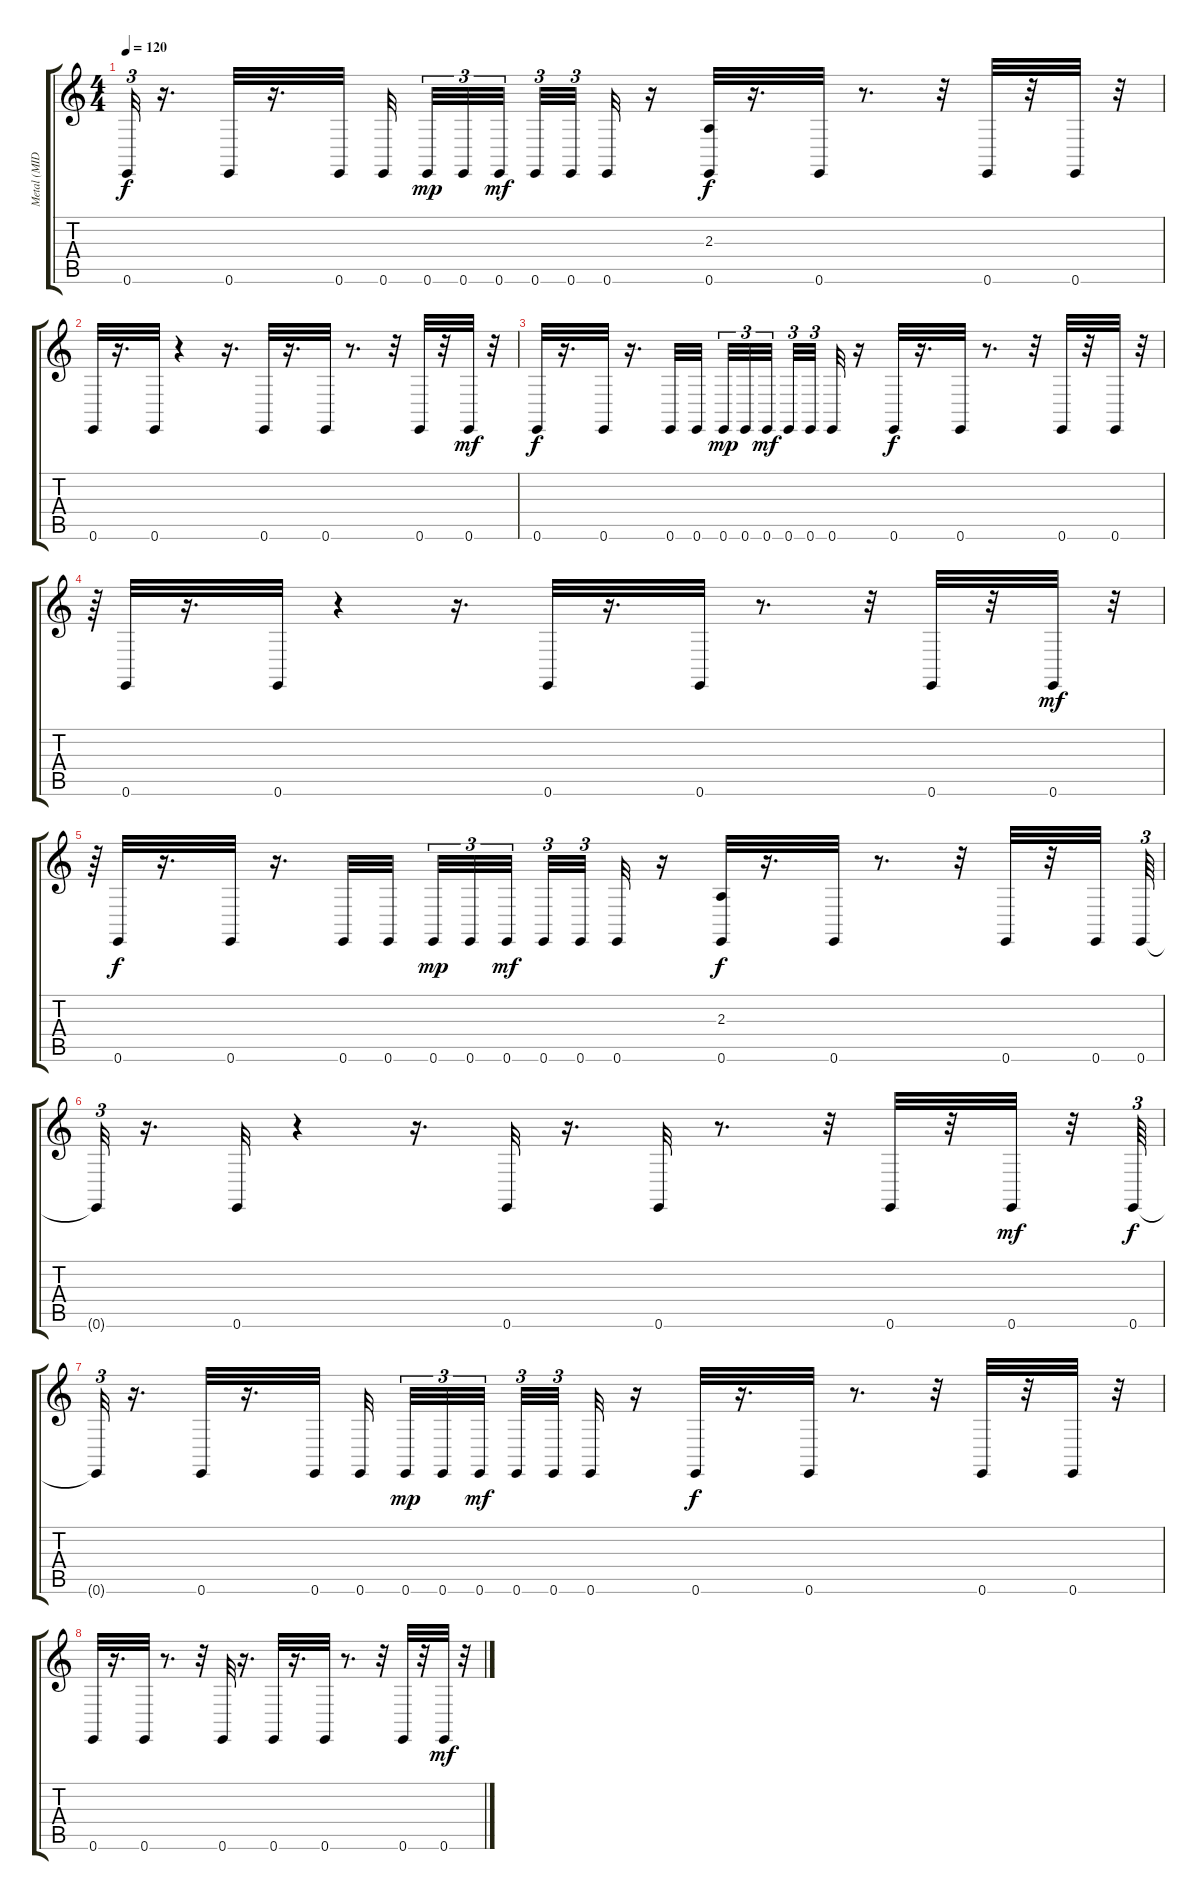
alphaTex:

\track ("Metal (MIDI)" "Metal (MID") {instrument stringensemble1}
\staff {score tabs}
\tuning (E4 B3 G3 D3 A2 E2) {hide}
\ts (4 4)
\tempo 120
\clef g2
\ks c
0.6{t}.32{tu (3 2) dy f} r.16{d} 0.6.32 r.16{d} 0.6.32 0.6.32 0.6.32{tu (3 2) dy mp} 0.6.32{tu (3 2)} 0.6.32{tu (3 2) dy mf} 0.6.32{tu (3 2)} 0.6.32{tu (3 2)} 0.6.32 r.16 (2.3 0.6).32{dy f} r.16{d} 0.6.32 r.8{d} r.32 0.6.32 r.32 0.6.32 r.32 |
0.6.32 r.16{d} 0.6.32 r.4 r.16{d} 0.6.32 r.16{d} 0.6.32 r.8{d} r.32 0.6.32 r.32 0.6.32{dy mf} r.32 |
0.6.32{dy f} r.16{d} 0.6.32 r.16{d} 0.6.32 0.6.32 0.6.32{tu (3 2) dy mp} 0.6.32{tu (3 2)} 0.6.32{tu (3 2) dy mf} 0.6.32{tu (3 2)} 0.6.32{tu (3 2)} 0.6.32 r.16 0.6.32{dy f} r.16{d} 0.6.32 r.8{d} r.32 0.6.32 r.32 0.6.32 r.32{tu (3 2)} |
r.64{tu (3 2)} 0.6.32 r.16{d} 0.6.32 r.4 r.16{d} 0.6.32 r.16{d} 0.6.32 r.8{d} r.32 0.6.32 r.32 0.6.32{dy mf} r.32{tu (3 2)} |
r.64{tu (3 2)} 0.6.32{dy f} r.16{d} 0.6.32 r.16{d} 0.6.32 0.6.32 0.6.32{tu (3 2) dy mp} 0.6.32{tu (3 2)} 0.6.32{tu (3 2) dy mf} 0.6.32{tu (3 2)} 0.6.32{tu (3 2)} 0.6.32 r.16 (2.3 0.6).32{dy f} r.16{d} 0.6.32 r.8{d} r.32 0.6.32 r.32 0.6.32 0.6.64{tu (3 2)} |
0.6{t}.32{tu (3 2)} r.16{d} 0.6.32 r.4 r.16{d} 0.6.32 r.16{d} 0.6.32 r.8{d} r.32 0.6.32 r.32 0.6.32{dy mf} r.32 0.6.64{tu (3 2) dy f} |
0.6{t}.32{tu (3 2)} r.16{d} 0.6.32 r.16{d} 0.6.32 0.6.32 0.6.32{tu (3 2) dy mp} 0.6.32{tu (3 2)} 0.6.32{tu (3 2) dy mf} 0.6.32{tu (3 2)} 0.6.32{tu (3 2)} 0.6.32 r.16 0.6.32{dy f} r.16{d} 0.6.32 r.8{d} r.32 0.6.32 r.32 0.6.32 r.32 |
0.6.32 r.16{d} 0.6.32 r.8{d} r.32 0.6.32 r.16{d} 0.6.32 r.16{d} 0.6.32 r.8{d} r.32 0.6.32 r.32 0.6.32{dy mf} r.32
